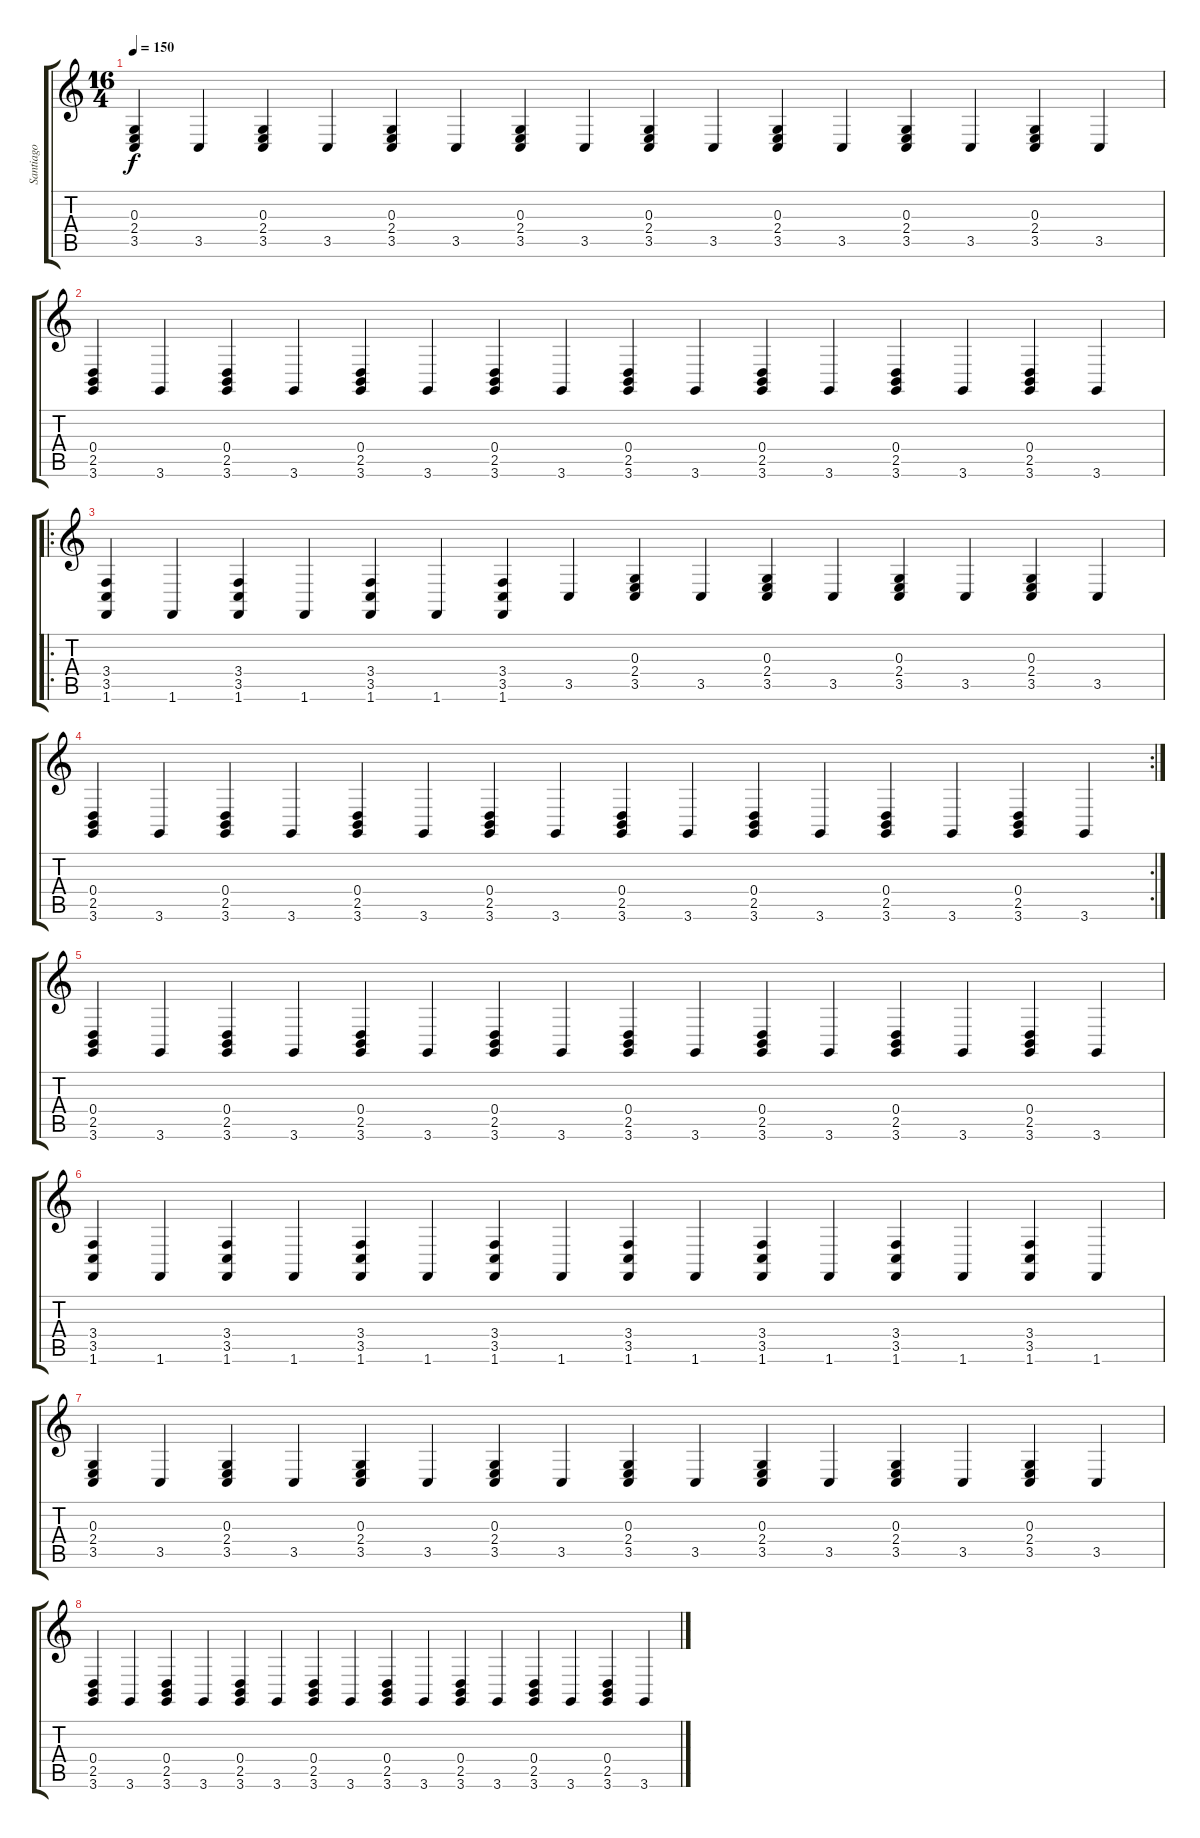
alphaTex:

\track ("Santiago" "Santiago") {instrument acousticgrandpiano}
\staff {score tabs}
\tuning (E4 B3 G3 D3 A2 E2) {hide}
\ts (16 4)
\tempo 150
\clef g2
\ks c
(0.3 2.4 3.5).4{dy f} 3.5.4 (0.3 2.4 3.5).4 3.5.4 (0.3 2.4 3.5).4 3.5.4 (0.3 2.4 3.5).4 3.5.4 (0.3 2.4 3.5).4 3.5.4 (0.3 2.4 3.5).4 3.5.4 (0.3 2.4 3.5).4 3.5.4 (0.3 2.4 3.5).4 3.5.4 |
(0.4 2.5 3.6).4 3.6.4 (0.4 2.5 3.6).4 3.6.4 (0.4 2.5 3.6).4 3.6.4 (0.4 2.5 3.6).4 3.6.4 (0.4 2.5 3.6).4 3.6.4 (0.4 2.5 3.6).4 3.6.4 (0.4 2.5 3.6).4 3.6.4 (0.4 2.5 3.6).4 3.6.4 |
\ro
(3.4 3.5 1.6).4 1.6.4 (3.4 3.5 1.6).4 1.6.4 (3.4 3.5 1.6).4 1.6.4 (3.4 3.5 1.6).4 3.5.4 (0.3 2.4 3.5).4 3.5.4 (0.3 2.4 3.5).4 3.5.4 (0.3 2.4 3.5).4 3.5.4 (0.3 2.4 3.5).4 3.5.4 |
\rc 2
(0.4 2.5 3.6).4 3.6.4 (0.4 2.5 3.6).4 3.6.4 (0.4 2.5 3.6).4 3.6.4 (0.4 2.5 3.6).4 3.6.4 (0.4 2.5 3.6).4 3.6.4 (0.4 2.5 3.6).4 3.6.4 (0.4 2.5 3.6).4 3.6.4 (0.4 2.5 3.6).4 3.6.4 |
(0.4 2.5 3.6).4 3.6.4 (0.4 2.5 3.6).4 3.6.4 (0.4 2.5 3.6).4 3.6.4 (0.4 2.5 3.6).4 3.6.4 (0.4 2.5 3.6).4 3.6.4 (0.4 2.5 3.6).4 3.6.4 (0.4 2.5 3.6).4 3.6.4 (0.4 2.5 3.6).4 3.6.4 |
(3.4 3.5 1.6).4 1.6.4 (3.4 3.5 1.6).4 1.6.4 (3.4 3.5 1.6).4 1.6.4 (3.4 3.5 1.6).4 1.6.4 (3.4 3.5 1.6).4 1.6.4 (3.4 3.5 1.6).4 1.6.4 (3.4 3.5 1.6).4 1.6.4 (3.4 3.5 1.6).4 1.6.4 |
(0.3 2.4 3.5).4 3.5.4 (0.3 2.4 3.5).4 3.5.4 (0.3 2.4 3.5).4 3.5.4 (0.3 2.4 3.5).4 3.5.4 (0.3 2.4 3.5).4 3.5.4 (0.3 2.4 3.5).4 3.5.4 (0.3 2.4 3.5).4 3.5.4 (0.3 2.4 3.5).4 3.5.4 |
(0.4 2.5 3.6).4 3.6.4 (0.4 2.5 3.6).4 3.6.4 (0.4 2.5 3.6).4 3.6.4 (0.4 2.5 3.6).4 3.6.4 (0.4 2.5 3.6).4 3.6.4 (0.4 2.5 3.6).4 3.6.4 (0.4 2.5 3.6).4 3.6.4 (0.4 2.5 3.6).4 3.6.4
